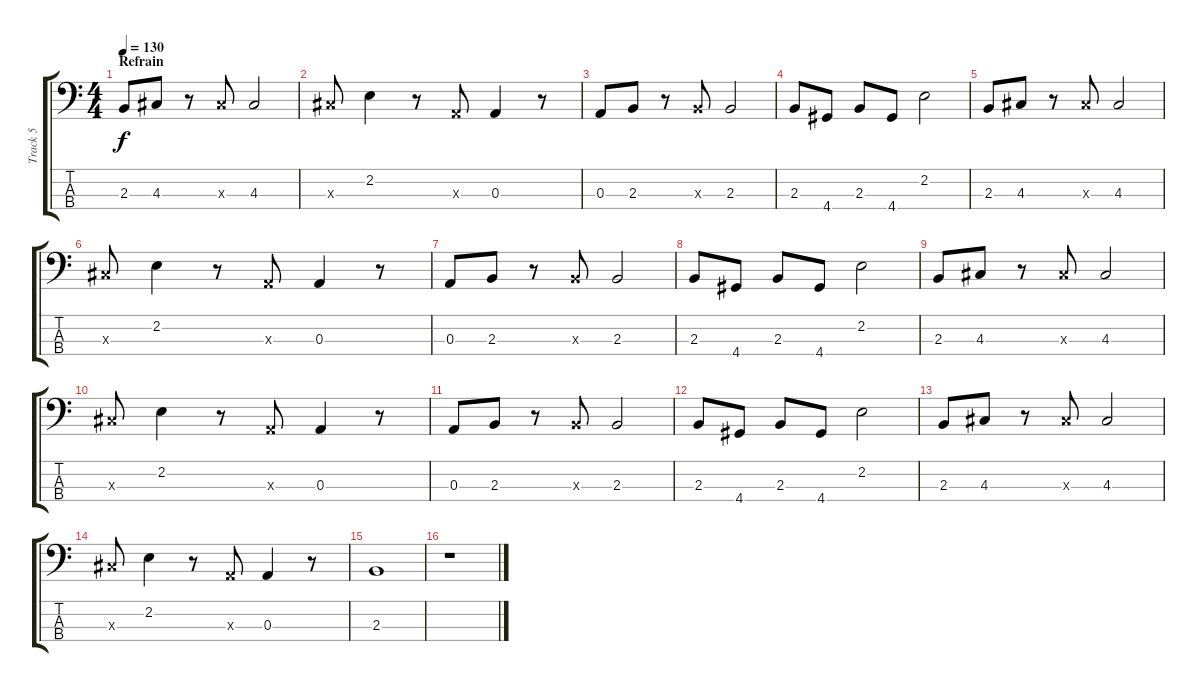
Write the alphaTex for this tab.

\track ("Track 5" "Track 5") {instrument electricbassfinger}
\staff {score tabs}
\tuning (G2 D2 A1 E1) {hide}
\ts (4 4)
\section ("" "Refrain")
\tempo 130
\clef f4
\ks c
2.3.8{dy f} 4.3.8 r.8 4.3{x}.8 4.3.2 |
4.3{x}.8 2.2.4 r.8 0.3{x}.8 0.3.4 r.8 |
0.3.8 2.3.8 r.8 2.3{x}.8 2.3.2 |
2.3.8 4.4.8 2.3.8 4.4.8 2.2.2 |
2.3.8 4.3.8 r.8 4.3{x}.8 4.3.2 |
4.3{x}.8 2.2.4 r.8 0.3{x}.8 0.3.4 r.8 |
0.3.8 2.3.8 r.8 2.3{x}.8 2.3.2 |
2.3.8 4.4.8 2.3.8 4.4.8 2.2.2 |
2.3.8 4.3.8 r.8 4.3{x}.8 4.3.2 |
4.3{x}.8 2.2.4 r.8 0.3{x}.8 0.3.4 r.8 |
0.3.8 2.3.8 r.8 2.3{x}.8 2.3.2 |
2.3.8 4.4.8 2.3.8 4.4.8 2.2.2 |
2.3.8 4.3.8 r.8 4.3{x}.8 4.3.2 |
4.3{x}.8 2.2.4 r.8 0.3{x}.8 0.3.4 r.8 |
2.3.1 |
r.1
